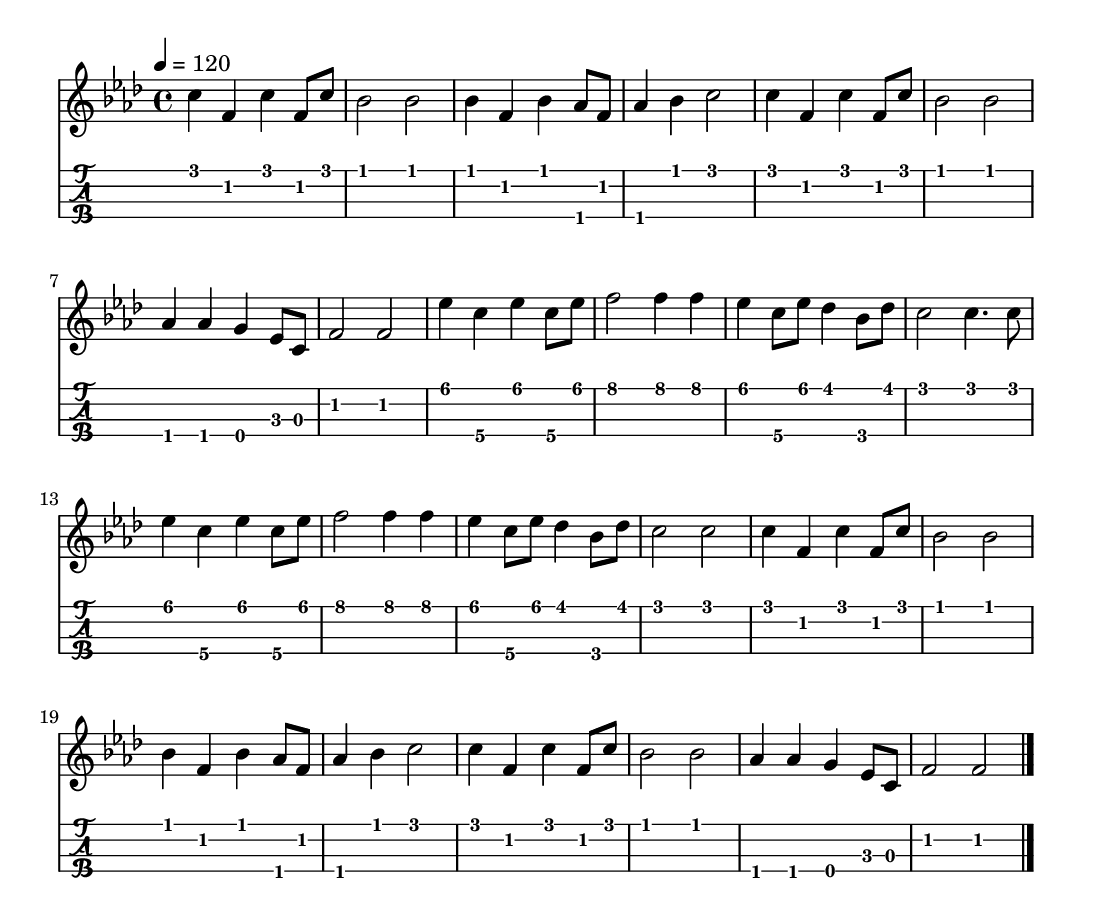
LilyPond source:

muziko = {
  \tempo 4=120
  \key aes \major
  \time 4/4
  <c'\1>4 <f\2>4 <c'\1>4 <f\2>8 <c'\1>8
  <bes\1>2 <bes\1>2
  <bes\1>4 <f\2>4 <bes\1>4 <aes\4>8 <f\2>8
  <aes\4>4 <bes\1>4 <c'\1>2
  <c'\1>4 <f\2>4 <c'\1>4 <f\2>8 <c'\1>8
  <bes\1>2 <bes\1>2
  <aes\4>4 <aes\4>4 <g\4>4 <ees\3>8 <c\3>8
  <f\2>2 <f\2>2
  <ees'\1>4 <c'\4>4 <ees'\1>4 <c'\4>8 <ees'\1>8
  <f'\1>2 <f'\1>4 <f'\1>4
  <ees'\1>4 <c'\4>8 <ees'\1>8 <des'\1>4 <bes\4>8 <des'\1>8
  <c'\1>2 <c'\1>4. <c'\1>8
  <ees'\1>4 <c'\4>4 <ees'\1>4 <c'\4>8 <ees'\1>8
  <f'\1>2 <f'\1>4 <f'\1>4
  <ees'\1>4 <c'\4>8 <ees'\1>8 <des'\1>4 <bes\4>8 <des'\1>8
  <c'\1>2 <c'\1>2
  <c'\1>4 <f\2>4 <c'\1>4 <f\2>8 <c'\1>8
  <bes\1>2 <bes\1>2
  <bes\1>4 <f\2>4 <bes\1>4 <aes\4>8 <f\2>8
  <aes\4>4 <bes\1>4 <c'\1>2
  <c'\1>4 <f\2>4 <c'\1>4 <f\2>8 <c'\1>8
  <bes\1>2 <bes\1>2
  <aes\4>4 <aes\4>4 <g\4>4 <ees\3>8 <c\3>8
  <f\2>2 <f\2>2
  \bar "|."
}

\version "2.18.2"
\paper {indent = 0\cm paper-width = 18.5\cm}
\score {
  <<
	\new Staff \with {\omit StringNumber}
	\transpose c c' {\muziko}
	\new TabStaff \with {stringTunings = \stringTuning <g' c' e' a'>}
	\transpose c c' {\muziko}
  >>
  \layout { }
}
\score {
  \unfoldRepeats
  \transpose c c' {\muziko}
  \midi { }
}

